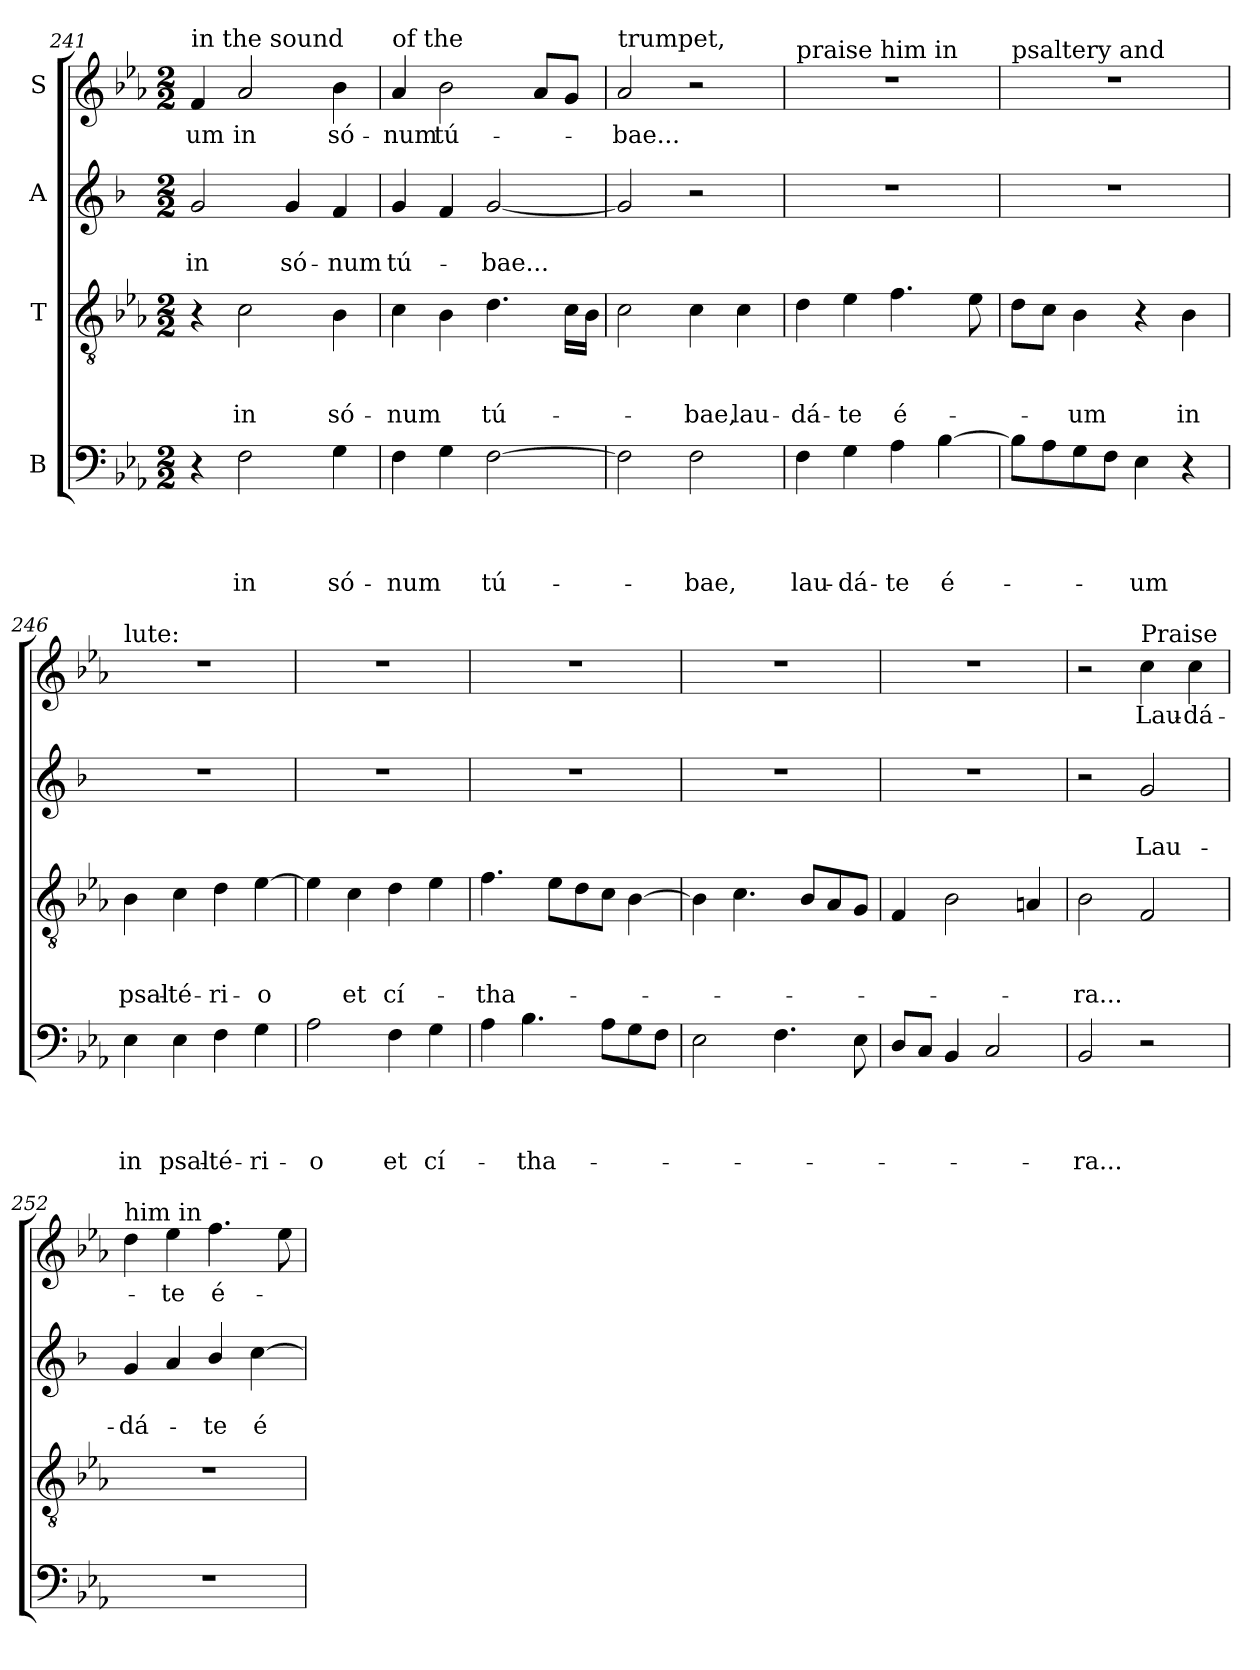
**kern	**text	**text	**text	**text	**kern	**text	**text	**text	**kern	**text	**text	**kern	**text
*part4	*part4	*part4	*part4	*part4	*part3	*part3	*part3	*part3	*part2	*part2	*part2	*part1	*part1
*staff4	*staff4	*staff4	*staff4	*staff4	*staff3	*staff3	*staff3	*staff3	*staff2	*staff2	*staff2	*staff1	*staff1
*I"B	*	*	*	*	*I"T	*	*	*	*I"A	*	*	*I"S	*
*clefF4	*	*	*	*	*clefGv2	*	*	*	*clefG2	*	*	*clefG2	*
*	*	*	*	*	*	*	*	*	*ITrd1c2	*	*	*	*
*k[b-e-a-]	*	*	*	*	*k[b-e-a-]	*	*	*	*k[b-e-a-]	*	*	*k[b-e-a-]	*
*E-:	*	*	*	*	*E-:	*	*	*	*E-:	*	*	*E-:	*
*M2/2	*	*	*	*	*M2/2	*	*	*	*M2/2	*	*	*M2/2	*
=241	=241	=241	=241	=241	=241	=241	=241	=241	=241	=241	=241	=241	=241
!	!	!	!	!	!	!	!	!	!	!	!	!LO:TX:a:t=in the sound	!
!	!	!	!	!	!	!	!	!	!	!	!LO:LY:b	!	!LO:LY:b
4r	.	.	.	.	4r	.	.	.	2f/	.	in	4f/	-um
!	!	!	!	!LO:LY:b	!	!	!	!LO:LY:b	!	!	!	!	!LO:LY:b
2F\	.	.	.	in	2c\	.	.	in	.	.	.	2a-/	in
!	!	!	!	!	!	!	!	!	!	!	!LO:LY:b	!	!
.	.	.	.	.	.	.	.	.	4f/	.	só-	.	.
!	!	!	!	!LO:LY:b	!	!	!	!LO:LY:b	!	!	!LO:LY:b	!	!LO:LY:b
4G\	.	.	.	só-	4B-\	.	.	só-	4e-/	.	-num	4b-\	só-
!!LO:PB:g=z
=242	=242	=242	=242	=242	=242	=242	=242	=242	=242	=242	=242	=242	=242
!	!	!	!	!	!	!	!	!	!	!	!	!LO:TX:a:t=of the	!
!	!	!	!	!LO:LY:b	!	!	!	!LO:LY:b	!	!	!LO:LY:b	!	!LO:LY:b
4F\	.	.	.	-num	4c\	.	.	-num	4f/	.	tú-	4a-/	-num
!	!	!	!	!	!	!	!	!	!	!	!	!	!LO:LY:b
4G\	.	.	.	.	4B-\	.	.	.	4e-/	.	.	2b-\	tú-
!	!	!	!	!LO:LY:b	!	!	!	!LO:LY:b	!	!	!LO:LY:b	!	!
[2F\	.	.	.	tú-	4.d\	.	.	tú-	[2f/	.	-bae...	.	.
.	.	.	.	.	.	.	.	.	.	.	.	8a-/L	.
.	.	.	.	.	16c\LL	.	.	.	.	.	.	8g/J	.
.	.	.	.	.	16B-\JJ	.	.	.	.	.	.	.	.
=243	=243	=243	=243	=243	=243	=243	=243	=243	=243	=243	=243	=243	=243
!	!	!	!	!	!	!	!	!	!	!	!	!LO:TX:a:t=trumpet,	!
!	!	!	!	!	!	!	!	!	!	!	!	!	!LO:LY:b
2F\]	.	.	.	.	2c\	.	.	.	2f/]	.	.	2a-/	-bae...
!	!	!	!	!LO:LY:b	!	!	!	!LO:LY:b	!	!	!	!	!
2F\	.	.	.	-bae,	4c\	.	.	-bae,	2r	.	.	2r	.
!	!	!	!	!	!	!	!	!LO:LY:b	!	!	!	!	!
.	.	.	.	.	4c\	.	.	lau-	.	.	.	.	.
=244	=244	=244	=244	=244	=244	=244	=244	=244	=244	=244	=244	=244	=244
!	!	!	!	!	!	!	!	!	!	!	!	!LO:TX:a:t=praise him in	!
!	!	!	!	!LO:LY:b	!	!	!	!LO:LY:b	!	!	!	!	!
4F\	.	.	.	lau-	4d\	.	.	-dá-	1r	.	.	1r	.
!	!	!	!	!LO:LY:b	!	!	!	!LO:LY:b	!	!	!	!	!
4G\	.	.	.	-dá-	4e-\	.	.	-te	.	.	.	.	.
!	!	!	!	!LO:LY:b	!	!	!	!LO:LY:b	!	!	!	!	!
4A-\	.	.	.	-te	4.f\	.	.	é-	.	.	.	.	.
!	!	!	!	!LO:LY:b	!	!	!	!	!	!	!	!	!
[4B-\	.	.	.	é-	.	.	.	.	.	.	.	.	.
.	.	.	.	.	8e-\	.	.	.	.	.	.	.	.
=245	=245	=245	=245	=245	=245	=245	=245	=245	=245	=245	=245	=245	=245
!	!	!	!	!	!	!	!	!	!	!	!	!LO:TX:a:t=psaltery and	!
8B-\L]	.	.	.	.	8d\L	.	.	.	1r	.	.	1r	.
8A-\	.	.	.	.	8c\J	.	.	.	.	.	.	.	.
!	!	!	!	!	!	!	!	!LO:LY:b	!	!	!	!	!
8G\	.	.	.	.	4B-\	.	.	-um	.	.	.	.	.
8F\J	.	.	.	.	.	.	.	.	.	.	.	.	.
!	!	!	!	!LO:LY:b	!	!	!	!	!	!	!	!	!
4E-\	.	.	.	-um	4r	.	.	.	.	.	.	.	.
!	!	!	!	!	!	!	!	!LO:LY:b	!	!	!	!	!
4r	.	.	.	.	4B-\	.	.	in	.	.	.	.	.
=246	=246	=246	=246	=246	=246	=246	=246	=246	=246	=246	=246	=246	=246
!	!	!	!	!	!	!	!	!	!	!	!	!LO:TX:a:t=lute&colon;	!
!	!	!	!	!LO:LY:b	!	!	!	!LO:LY:b	!	!	!	!	!
4E-\	.	.	.	in	4B-\	.	.	psal-	1r	.	.	1r	.
!	!	!	!	!LO:LY:b	!	!	!	!LO:LY:b	!	!	!	!	!
4E-\	.	.	.	psal-	4c\	.	.	-té-	.	.	.	.	.
!	!	!	!	!LO:LY:b	!	!	!	!LO:LY:b	!	!	!	!	!
4F\	.	.	.	-té-	4d\	.	.	-ri-	.	.	.	.	.
!	!	!	!	!LO:LY:b	!	!	!	!LO:LY:b	!	!	!	!	!
4G\	.	.	.	-ri-	[4e-\	.	.	-o	.	.	.	.	.
=247	=247	=247	=247	=247	=247	=247	=247	=247	=247	=247	=247	=247	=247
!	!	!	!	!LO:LY:b	!	!	!	!	!	!	!	!	!
2A-\	.	.	.	-o	4e-\]	.	.	.	1r	.	.	1r	.
!	!	!	!	!	!	!	!	!LO:LY:b	!	!	!	!	!
.	.	.	.	.	4c\	.	.	et	.	.	.	.	.
!	!	!	!	!LO:LY:b	!	!	!	!LO:LY:b	!	!	!	!	!
4F\	.	.	.	et	4d\	.	.	cí-	.	.	.	.	.
!	!	!	!	!LO:LY:b	!	!	!	!	!	!	!	!	!
4G\	.	.	.	cí-	4e-\	.	.	.	.	.	.	.	.
!!LO:LB:g=z
=248	=248	=248	=248	=248	=248	=248	=248	=248	=248	=248	=248	=248	=248
!	!	!	!	!	!	!	!	!LO:LY:b	!	!	!	!	!
4A-\	.	.	.	.	4.f\	.	.	-tha-	1r	.	.	1r	.
!	!	!	!	!LO:LY:b	!	!	!	!	!	!	!	!	!
4.B-\	.	.	.	-tha-	.	.	.	.	.	.	.	.	.
.	.	.	.	.	8e-\L	.	.	.	.	.	.	.	.
.	.	.	.	.	8d\	.	.	.	.	.	.	.	.
8A-\L	.	.	.	.	8c\J	.	.	.	.	.	.	.	.
8G\	.	.	.	.	[4B-\	.	.	.	.	.	.	.	.
8F\J	.	.	.	.	.	.	.	.	.	.	.	.	.
=249	=249	=249	=249	=249	=249	=249	=249	=249	=249	=249	=249	=249	=249
2E-\	.	.	.	.	4B-\]	.	.	.	1r	.	.	1r	.
.	.	.	.	.	4.c\	.	.	.	.	.	.	.	.
4.F\	.	.	.	.	.	.	.	.	.	.	.	.	.
.	.	.	.	.	8B-/L	.	.	.	.	.	.	.	.
.	.	.	.	.	8A-/	.	.	.	.	.	.	.	.
8E-\	.	.	.	.	8G/J	.	.	.	.	.	.	.	.
=250	=250	=250	=250	=250	=250	=250	=250	=250	=250	=250	=250	=250	=250
8D/L	.	.	.	.	4F/	.	.	.	1r	.	.	1r	.
8C/J	.	.	.	.	.	.	.	.	.	.	.	.	.
4BB-/	.	.	.	.	2B-\	.	.	.	.	.	.	.	.
2C/	.	.	.	.	.	.	.	.	.	.	.	.	.
.	.	.	.	.	4A/	.	.	.	.	.	.	.	.
=251	=251	=251	=251	=251	=251	=251	=251	=251	=251	=251	=251	=251	=251
!	!	!	!	!LO:LY:b	!	!	!	!LO:LY:b	!	!	!	!	!
2BB-/	.	.	.	-ra...	2B-\	.	.	-ra...	2r	.	.	2r	.
!	!	!	!	!	!	!	!	!	!	!	!	!LO:TX:a:t=Praise	!
!	!	!	!	!	!	!	!	!	!	!	!LO:LY:b	!	!LO:LY:b
2r	.	.	.	.	2F/	.	.	.	2f/	.	Lau-	4cc\	Lau-
!	!	!	!	!	!	!	!	!	!	!	!	!	!LO:LY:b
.	.	.	.	.	.	.	.	.	.	.	.	4cc\	-dá-
=252	=252	=252	=252	=252	=252	=252	=252	=252	=252	=252	=252	=252	=252
!	!	!	!	!	!	!	!	!	!	!	!	!LO:TX:a:t=him in	!
!	!	!	!	!	!	!	!	!	!	!	!LO:LY:b	!	!
1r	.	.	.	.	1r	.	.	.	4f/	.	-dá-	4dd\	.
!	!	!	!	!	!	!	!	!	!	!	!	!	!LO:LY:b
.	.	.	.	.	.	.	.	.	4g/	.	.	4ee-\	-te
!	!	!	!	!	!	!	!	!	!	!	!LO:LY:b	!	!LO:LY:b
.	.	.	.	.	.	.	.	.	4a-/	.	-te	4.ff\	é-
!	!	!	!	!	!	!	!	!	!	!	!LO:LY:b	!	!
.	.	.	.	.	.	.	.	.	[4b-\	.	é-	.	.
.	.	.	.	.	.	.	.	.	.	.	.	8ee-\	.
=	=	=	=	=	=	=	=	=	=	=	=	=	=
*-	*-	*-	*-	*-	*-	*-	*-	*-	*-	*-	*-	*-	*-
